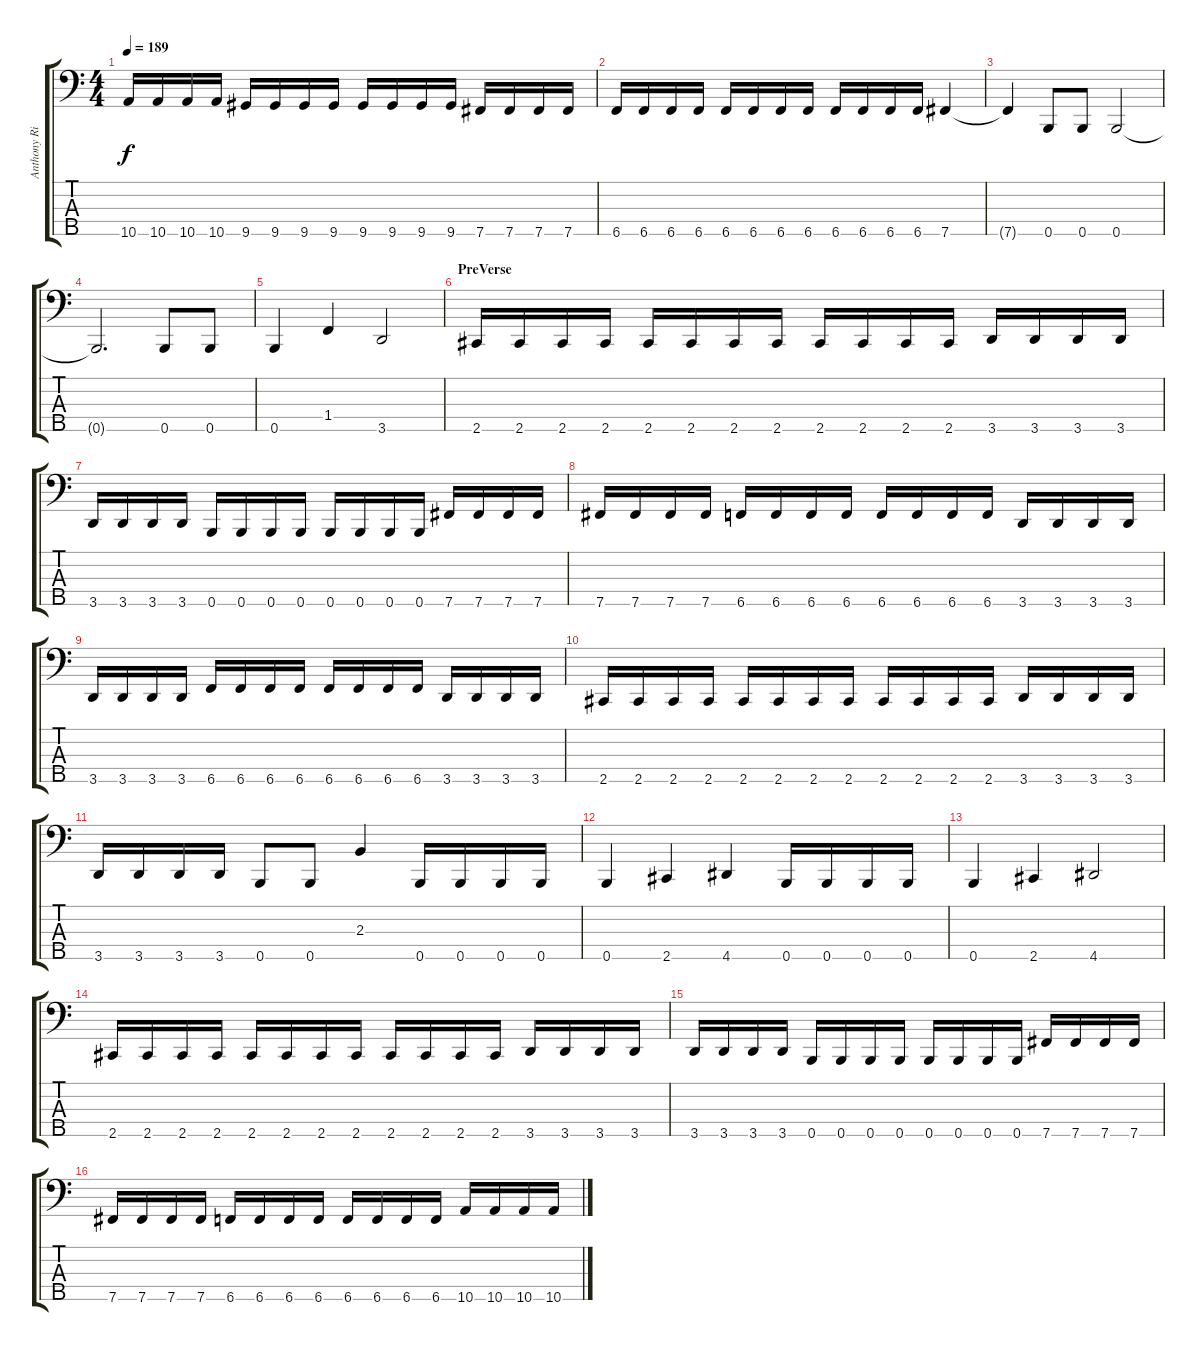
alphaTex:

\track ("Anthony Ridout" "Anthony Ri") {instrument electricbassfinger}
\staff {score tabs}
\tuning (G2 D2 A1 E1 B0) {hide}
\ts (4 4)
\tempo 189
\clef f4
\ks c
10.5.16{dy f} 10.5.16 10.5.16 10.5.16 9.5.16 9.5.16 9.5.16 9.5.16 9.5.16 9.5.16 9.5.16 9.5.16 7.5.16 7.5.16 7.5.16 7.5.16 |
6.5.16 6.5.16 6.5.16 6.5.16 6.5.16 6.5.16 6.5.16 6.5.16 6.5.16 6.5.16 6.5.16 6.5.16 7.5.4 |
7.5{t}.4 0.5.8 0.5.8 0.5.2 |
0.5{t}.2{d} 0.5.8 0.5.8 |
0.5.4 1.4.4 3.5.2 |
\section ("" "PreVerse")
2.5.16 2.5.16 2.5.16 2.5.16 2.5.16 2.5.16 2.5.16 2.5.16 2.5.16 2.5.16 2.5.16 2.5.16 3.5.16 3.5.16 3.5.16 3.5.16 |
3.5.16 3.5.16 3.5.16 3.5.16 0.5.16 0.5.16 0.5.16 0.5.16 0.5.16 0.5.16 0.5.16 0.5.16 7.5.16 7.5.16 7.5.16 7.5.16 |
7.5.16 7.5.16 7.5.16 7.5.16 6.5.16 6.5.16 6.5.16 6.5.16 6.5.16 6.5.16 6.5.16 6.5.16 3.5.16 3.5.16 3.5.16 3.5.16 |
3.5.16 3.5.16 3.5.16 3.5.16 6.5.16 6.5.16 6.5.16 6.5.16 6.5.16 6.5.16 6.5.16 6.5.16 3.5.16 3.5.16 3.5.16 3.5.16 |
2.5.16 2.5.16 2.5.16 2.5.16 2.5.16 2.5.16 2.5.16 2.5.16 2.5.16 2.5.16 2.5.16 2.5.16 3.5.16 3.5.16 3.5.16 3.5.16 |
3.5.16 3.5.16 3.5.16 3.5.16 0.5.8 0.5.8 2.3.4 0.5.16 0.5.16 0.5.16 0.5.16 |
0.5.4 2.5.4 4.5.4 0.5.16 0.5.16 0.5.16 0.5.16 |
0.5.4 2.5.4 4.5.2 |
2.5.16 2.5.16 2.5.16 2.5.16 2.5.16 2.5.16 2.5.16 2.5.16 2.5.16 2.5.16 2.5.16 2.5.16 3.5.16 3.5.16 3.5.16 3.5.16 |
3.5.16 3.5.16 3.5.16 3.5.16 0.5.16 0.5.16 0.5.16 0.5.16 0.5.16 0.5.16 0.5.16 0.5.16 7.5.16 7.5.16 7.5.16 7.5.16 |
7.5.16 7.5.16 7.5.16 7.5.16 6.5.16 6.5.16 6.5.16 6.5.16 6.5.16 6.5.16 6.5.16 6.5.16 10.5.16 10.5.16 10.5.16 10.5.16
